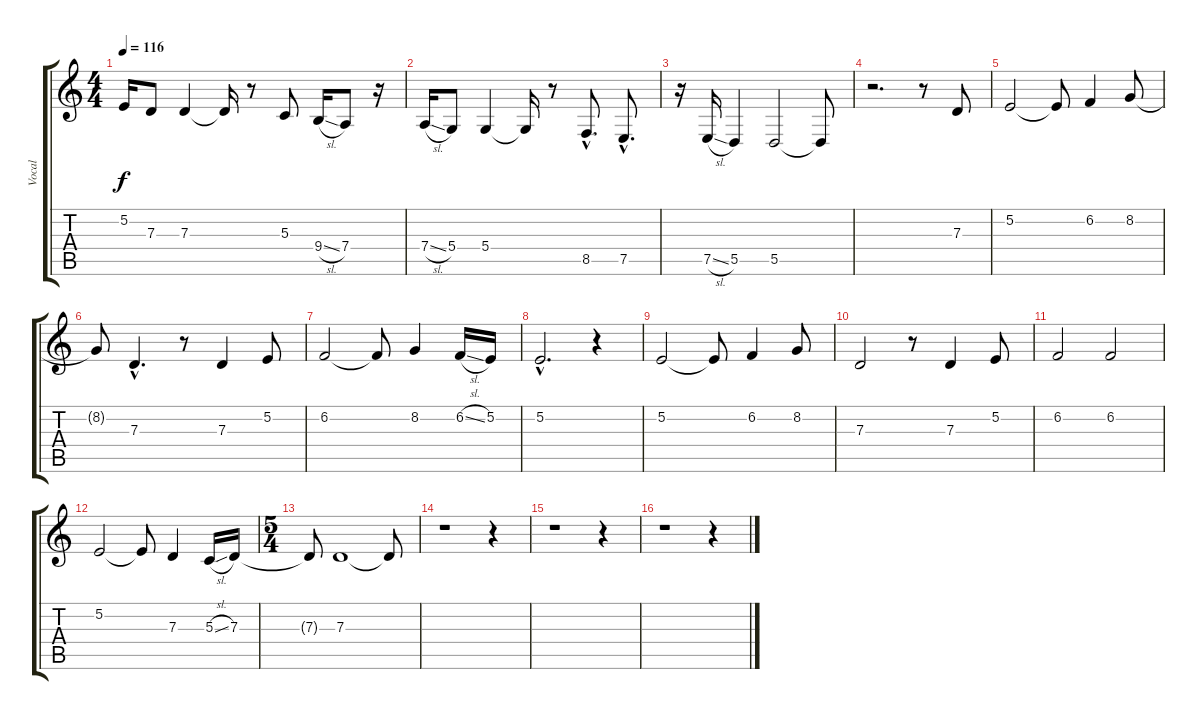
\track ("Vocal" "Vocal") {instrument englishhorn}
\staff {score tabs}
\tuning (E4 B3 G3 D3 A2 E2) {hide}
\ts (4 4)
\tempo 116
\clef g2
\ks c
5.2.16{dy f} 7.3.8 7.3.4 7.3{t}.16 r.8 5.3.8 9.4{sl}.16 7.4.8 r.16 |
7.4{sl}.16 5.4.8 5.4.4 5.4{t}.16 r.8 8.5{hac}.8{d} 7.5{hac}.8{d} |
r.16 7.5{sl}.16 5.5.4 5.5.2 5.5{t}.8 |
r.2{d} r.8 7.3.8 |
5.2.2 5.2{t}.8 6.2.4 8.2.8 |
8.2{t}.8 7.3{hac}.4{d} r.8 7.3.4 5.2.8 |
6.2.2 6.2{t}.8 8.2.4 6.2{sl}.16 5.2.16 |
5.2{hac}.2{d} r.4 |
5.2.2 5.2{t}.8 6.2.4 8.2.8 |
7.3.2 r.8 7.3.4 5.2.8 |
6.2.2 6.2.2 |
5.2.2 5.2{t}.8 7.3.4 5.3{sl}.16 7.3.16 |
\ts (5 4)
7.3{t}.8 7.3.1 7.3{t}.8 |
r.1 r.4 |
r.1 r.4 |
r.1 r.4
